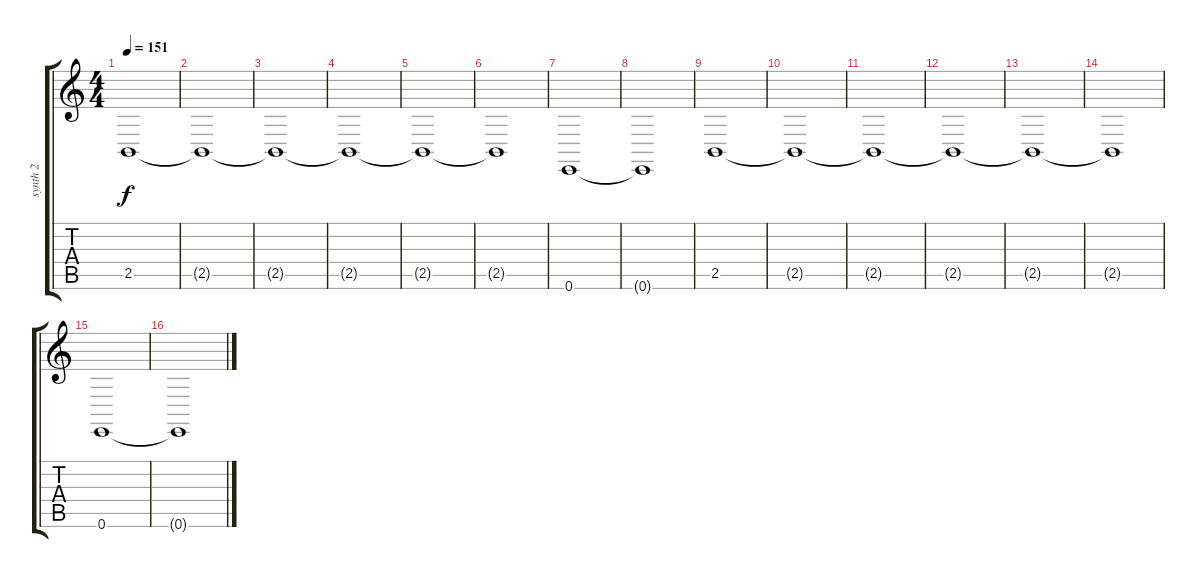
\track ("synth 2" "synth 2") {instrument lead2sawtooth}
\staff {score tabs}
\tuning (E4 B3 G3 D3 A2 E2) {hide}
\ts (4 4)
\tempo 151
\clef g2
\ks c
2.5{t}.1{dy f} |
2.5{t}.1 |
2.5{t}.1 |
2.5{t}.1 |
2.5{t}.1 |
2.5{t}.1 |
0.6.1 |
0.6{t}.1 |
2.5.1 |
2.5{t}.1 |
2.5{t}.1 |
2.5{t}.1 |
2.5{t}.1 |
2.5{t}.1 |
0.6.1 |
0.6{t}.1
